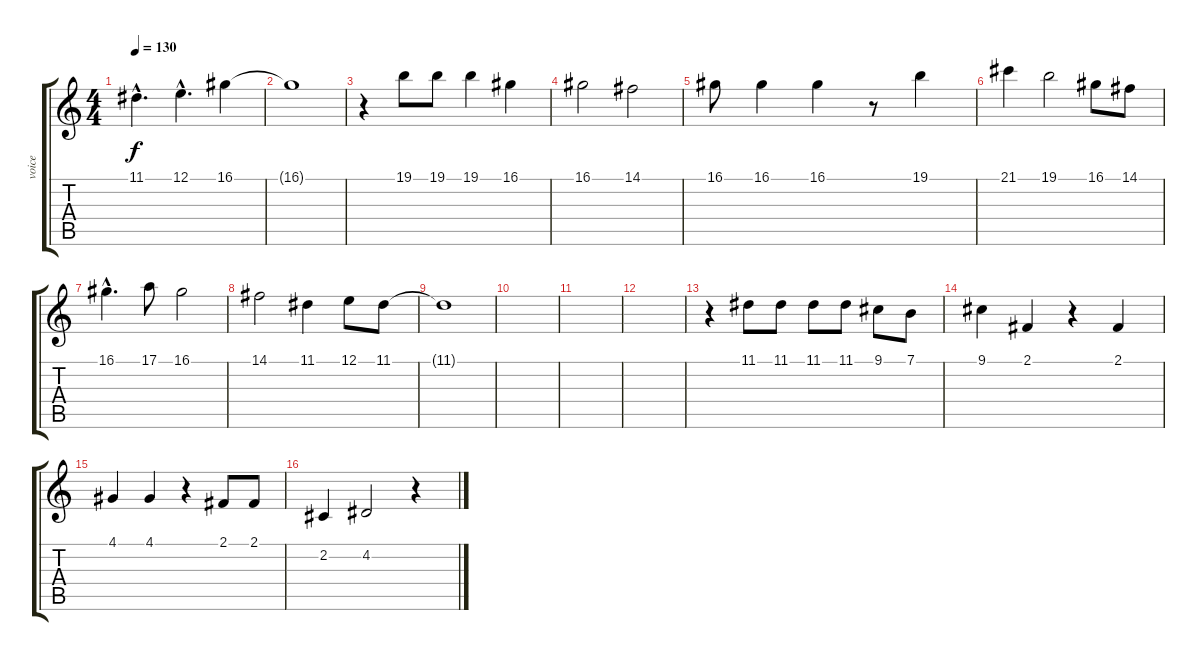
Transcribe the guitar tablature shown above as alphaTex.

\track ("voice" "voice") {instrument piccolo}
\staff {score tabs}
\tuning (E4 B3 G3 D3 A2 E2) {hide}
\ts (4 4)
\tempo 130
\clef g2
\ks c
11.1{hac}.4{d dy f} 12.1{hac}.4{d} 16.1.4 |
16.1{t}.1 |
r.4 19.1.8 19.1.8 19.1.4 16.1.4 |
16.1.2 14.1.2 |
16.1.8 16.1.4 16.1.4 r.8 19.1.4 |
21.1.4 19.1.2 16.1.8 14.1.8 |
16.1{hac}.4{d} 17.1.8 16.1.2 |
14.1.2 11.1.4 12.1.8 11.1.8 |
11.1{t}.1 |
|
|
|
r.4 11.1.8 11.1.8 11.1.8 11.1.8 9.1.8 7.1.8 |
9.1.4 2.1.4 r.4 2.1.4 |
4.1.4 4.1.4 r.4 2.1.8 2.1.8 |
2.2.4 4.2.2 r.4
